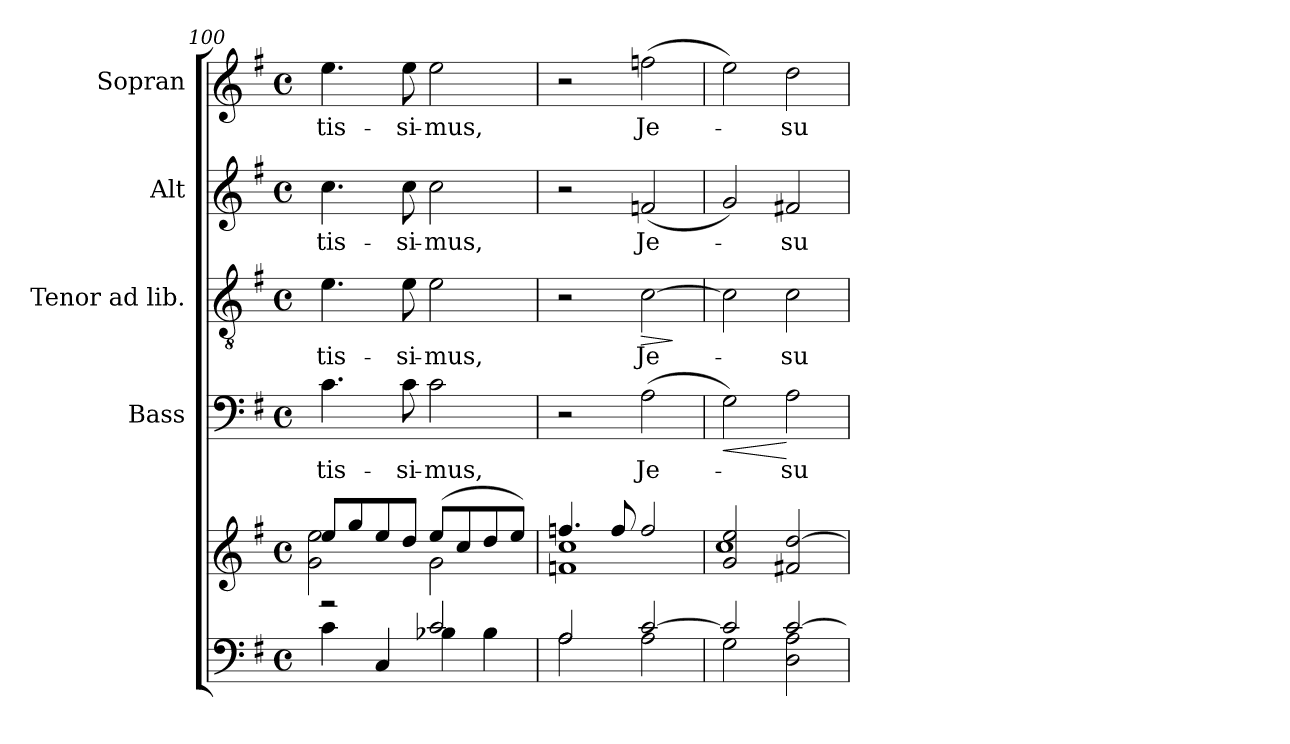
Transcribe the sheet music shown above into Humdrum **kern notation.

**kern	**kern	**kern	**text	**dynam	**kern	**text	**dynam	**kern	**text	**kern	**text
*part5	*part5	*part4	*part4	*part4	*part3	*part3	*part3	*part2	*part2	*part1	*part1
*staff6	*staff5	*staff4	*staff4	*staff4	*staff3	*staff3	*staff3	*staff2	*staff2	*staff1	*staff1
*	*	*I"Bass	*	*	*I"Tenor ad lib.	*	*	*I"Alt	*	*I"Sopran	*
*	*	*I'B.	*	*	*I'T.	*	*	*I'A.	*	*I'S.	*
*clefF4	*clefG2	*clefF4	*	*	*clefGv2	*	*	*clefG2	*	*clefG2	*
*k[f#]	*k[f#]	*k[f#]	*	*	*k[f#]	*	*	*k[f#]	*	*k[f#]	*
*G:	*G:	*G:	*	*	*G:	*	*	*G:	*	*G:	*
*M4/4	*M4/4	*M4/4	*	*	*M4/4	*	*	*M4/4	*	*M4/4	*
*met(c)	*met(c)	*met(c)	*	*	*met(c)	*	*	*met(c)	*	*met(c)	*
=100	=100	=100	=100	=100	=100	=100	=100	=100	=100	=100	=100
*^	*^	*	*	*	*	*	*	*	*	*	*
!	!	!	!	!	!LO:LY:b	!	!	!LO:LY:b	!	!	!LO:LY:b	!	!LO:LY:b
2r	4c\	8ee/L	2g\ 2ee\	4.c\	-tis-	.	4.e\	-tis-	.	4.cc\	-tis-	4.ee\	-tis-
.	.	8gg/	.	.	.	.	.	.	.	.	.	.	.
.	4C/	8ee/	.	.	.	.	.	.	.	.	.	.	.
!	!	!	!	!	!LO:LY:b	!	!	!LO:LY:b	!	!	!LO:LY:b	!	!LO:LY:b
.	.	8dd/J	.	8c\	-si-	.	8e\	-si-	.	8cc\	-si-	8ee\	-si-
!	!	!	!	!	!LO:LY:b	!	!	!LO:LY:b	!	!	!LO:LY:b	!	!LO:LY:b
2c/	4B-X\	(>8ee/L	2g\	2c\	-mus,	.	2e\	-mus,	.	2cc\	-mus,	2ee\	-mus,
.	.	8cc/	.	.	.	.	.	.	.	.	.	.	.
.	4B-\	8dd/	.	.	.	.	.	.	.	.	.	.	.
.	.	8ee/J)	.	.	.	.	.	.	.	.	.	.	.
=101	=101	=101	=101	=101	=101	=101	=101	=101	=101	=101	=101	=101	=101
2A/	2A\	4.ffn/	1fn 1cc	2r	.	.	2r	.	.	2r	.	2r	.
.	.	8ff/	.	.	.	.	.	.	.	.	.	.	.
!	!	!	!	!	!LO:LY:b	!	!	!LO:LY:b	!LO:HP:b	!	!LO:LY:b	!	!LO:LY:b
[>2c/	2A\	2ff/	.	(>2A\	Je-	.	[2c\	Je-	>	(<2fn/	Je-	(>2ffn\	Je-
*v	*v	*	*	*	*	*	*	*	*	*	*	*	*
*	*v	*v	*	*	*	*	*	*	*	*	*	*
.	.	.	.	.	.	.	]	.	.	.	.
=102	=102	=102	=102	=102	=102	=102	=102	=102	=102	=102	=102
*^	*^	*	*	*	*	*	*	*	*	*	*
!	!	!	!	!	!	!LO:HP:b	!	!	!	!	!	!	!
2c/]	2G\	2g/ 2ee/	1cc	2G\)	.	<	2c\]	.	.	2g/)	.	2ee\)	.
!	!	!	!	!	!LO:LY:b	!	!	!LO:LY:b	!	!	!LO:LY:b	!	!LO:LY:b
[>2c/	2D\ 2A\	2f#X/ [>2dd/	.	2A\	-su	[	2c\	-su	.	2f#X/	-su	2dd\	-su
*v	*v	*	*	*	*	*	*	*	*	*	*	*	*
*	*v	*v	*	*	*	*	*	*	*	*	*	*
=	=	=	=	=	=	=	=	=	=	=	=
*-	*-	*-	*-	*-	*-	*-	*-	*-	*-	*-	*-
